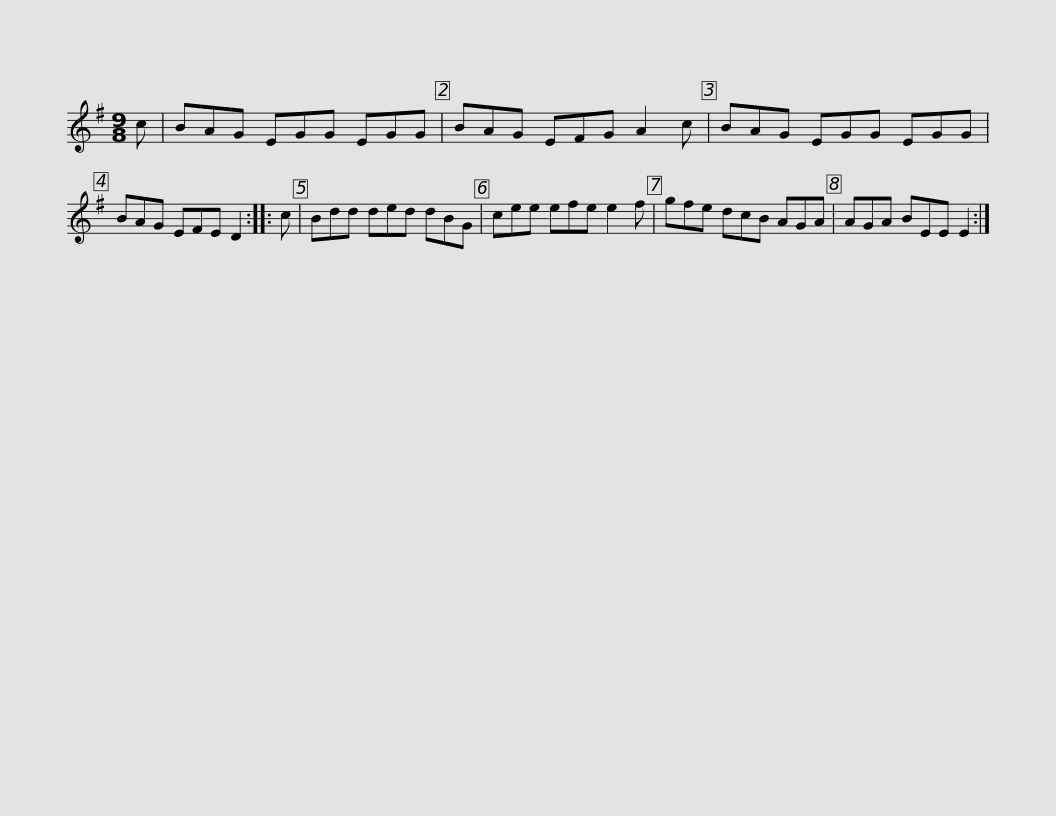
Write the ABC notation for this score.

X:1
L:1/8
M:9/8
I:linebreak $
K:Emin
V:1 treble
V:1
 c | BAG EGG EGG | BAG EFG A2 c | BAG EGG EGG | BAG EFE D2 :: %5
 c |$ Bdd ded dBG | cee efe e2 f | gfe dcB AGA | AGA BEE E2 :| %10
